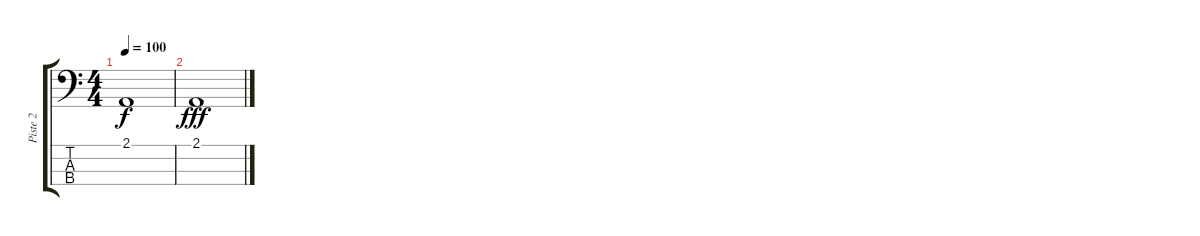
\track ("Piste 2" "Piste 2") {instrument cello}
\staff {score tabs}
\tuning (G2 D2 A1 E1) {hide}
\ts (4 4)
\tempo 100
\clef f4
\ks c
2.1.1{dy f} |
2.1.1{dy fff}
